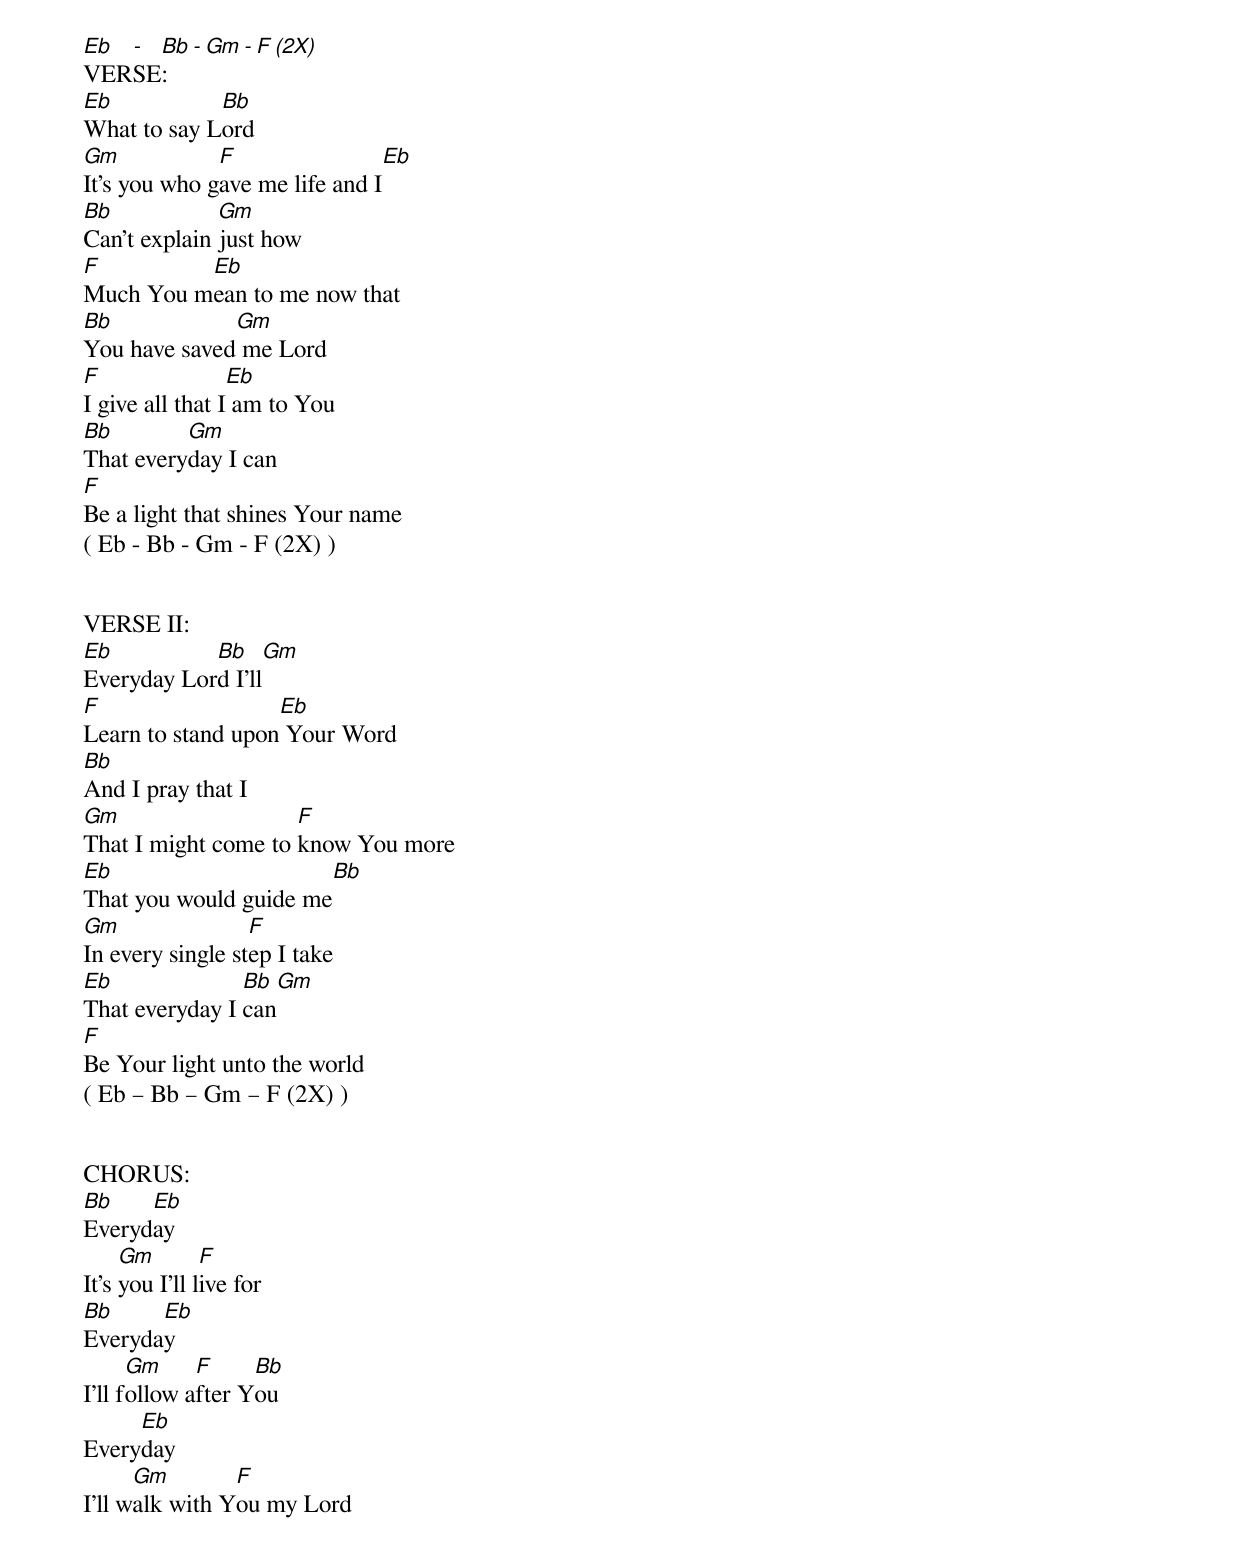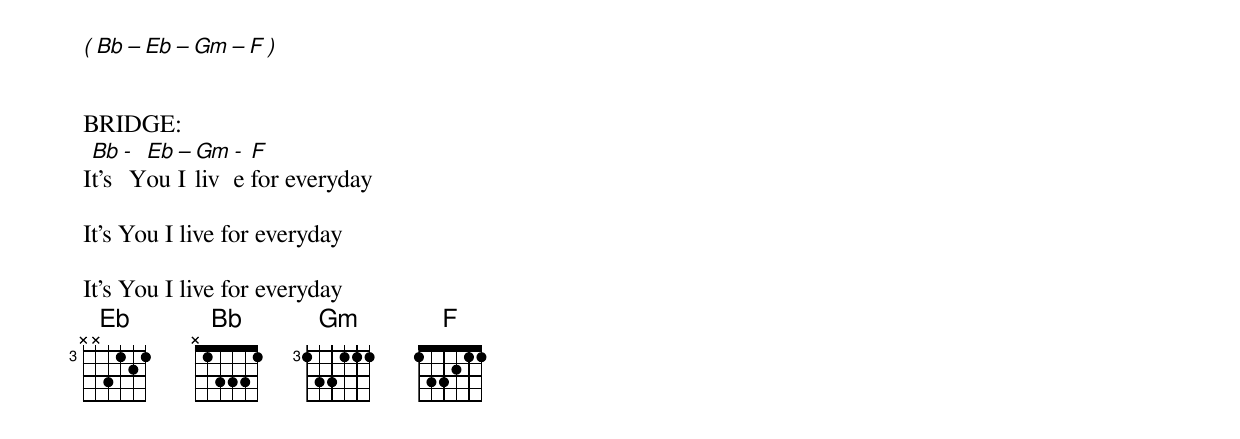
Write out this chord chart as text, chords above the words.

Eb - Bb - Gm - F (2X)
VERSE:
Eb           Bb
What to say Lord
Gm            F                Eb
It's you who gave me life and I
Bb            Gm
Can't explain just how
F         Eb
Much You mean to me now that
Bb            Gm
You have saved me Lord
F                Eb
I give all that I am to You
Bb        Gm
That everyday I can
F
Be a light that shines Your name
( Eb - Bb - Gm - F (2X) )


VERSE II:
Eb          Bb           Gm
Everyday Lord I'll
F                  Eb
Learn to stand upon Your Word
Bb
And I pray that I
Gm                   F
That I might come to know You more
Eb                           Bb
That you would guide me
Gm                F
In every single step I take
Eb              Bb         Gm
That everyday I can
F
Be Your light unto the world
( Eb – Bb – Gm – F (2X) )


CHORUS:
Bb    Eb
Everyday
     Gm        F
It's you I'll live for
Bb     Eb
Everyday
      Gm     F     Bb
I'll follow after You
     Eb
Everyday
      Gm        F
I'll walk with You my Lord
( Bb – Eb – Gm – F )


BRIDGE:
 Bb - Eb – Gm - F
It's You I live for everyday

It's You I live for everyday

It's You I live for everyday
